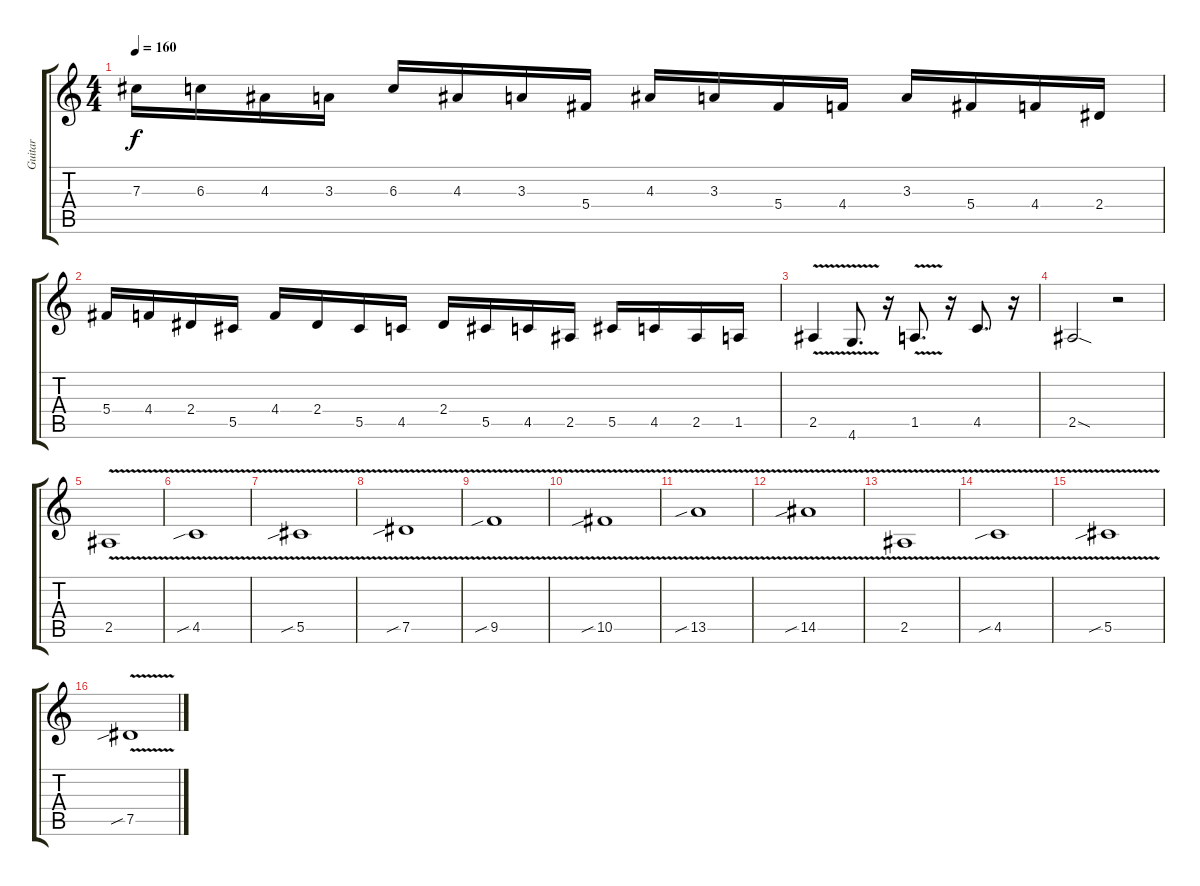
\track ("Guitar" "Guitar") {instrument overdrivenguitar}
\staff {score tabs}
\tuning (Eb4 Bb3 Gb3 Db3 Ab2 Eb2) {hide}
\ts (4 4)
\section ("" "")
\tempo 160
\clef g2
\ks c
7.3.16{dy f} 6.3.16 4.3.16 3.3.16 6.3.16 4.3.16 3.3.16 5.4.16 4.3.16 3.3.16 5.4.16 4.4.16 3.3.16 5.4.16 4.4.16 2.4.16 |
5.4.16 4.4.16 2.4.16 5.5.16 4.4.16 2.4.16 5.5.16 4.5.16 2.4.16 5.5.16 4.5.16 2.5.16 5.5.16 4.5.16 2.5.16 1.5.16 |
2.5{v}.4 4.6{v}.8{d} r.16 1.5{v}.8{d} r.16 4.5.8{d} r.16 |
2.5{sod}.2 r.2 |
\section ("" "")
2.5{v}.1 |
4.5{v sib}.1 |
5.5{v sib}.1 |
7.5{v sib}.1 |
9.5{v sib}.1 |
10.5{v sib}.1 |
13.5{v sib}.1 |
14.5{v sib}.1 |
2.5{v}.1 |
4.5{v sib}.1 |
5.5{v sib}.1 |
7.5{v sib}.1
